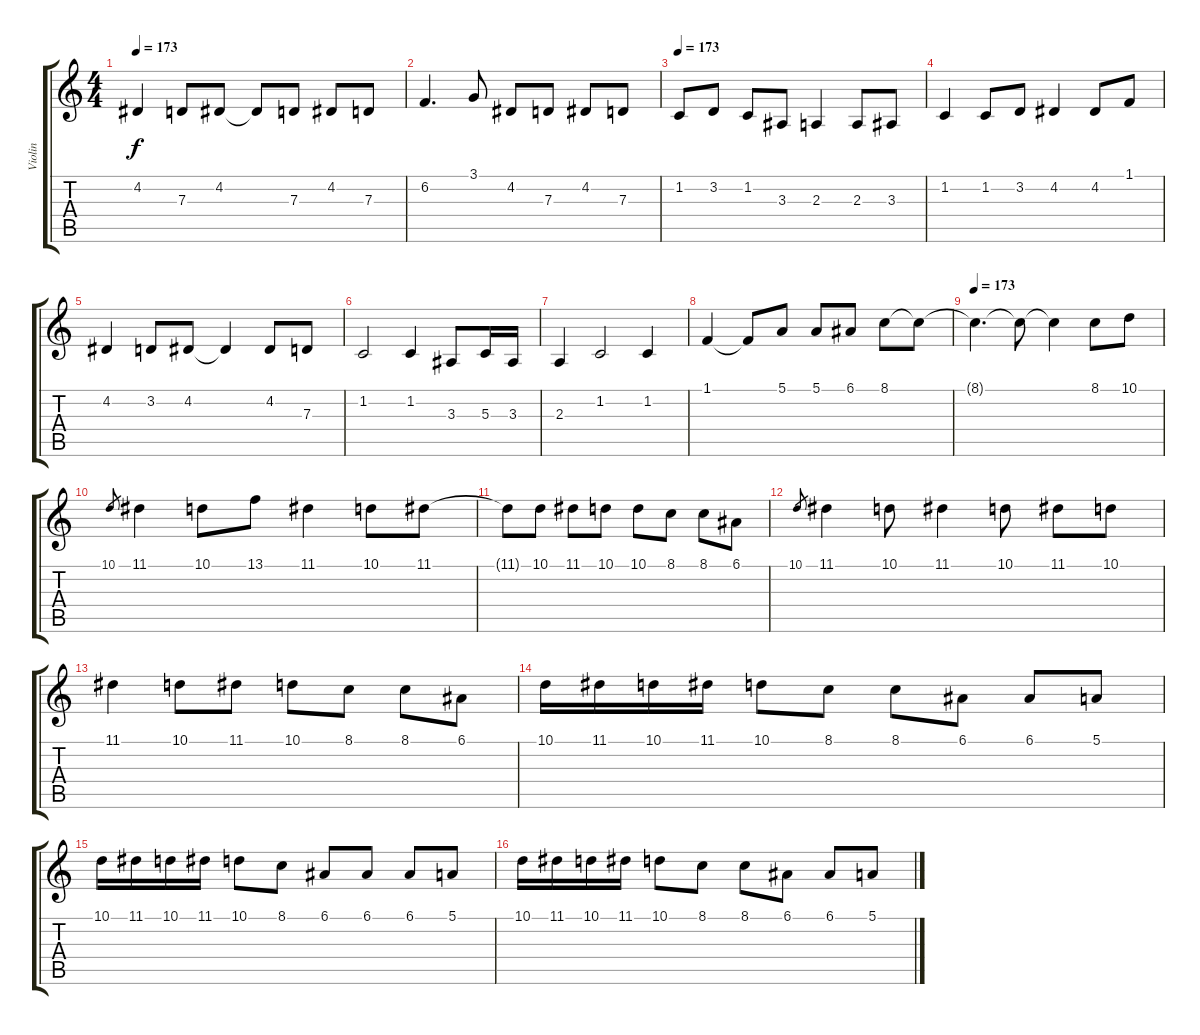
\track ("Violin" "Violin") {instrument viola}
\staff {score tabs}
\tuning (E4 B3 G3 D3 A2 E2) {hide}
\ts (4 4)
\tempo 173
\clef g2
\ks c
4.2.4{dy f} 7.3.8 4.2.8 4.2{t}.8 7.3.8 4.2.8 7.3.8 |
6.2.4{d} 3.1.8 4.2.8 7.3.8 4.2.8 7.3.8 |
\tempo 173
1.2.8 3.2.8 1.2.8 3.3.8 2.3.4 2.3.8 3.3.8 |
1.2.4 1.2.8 3.2.8 4.2.4 4.2.8 1.1.8 |
4.2.4 3.2.8 4.2.8 4.2{t}.4 4.2.8 7.3.8 |
1.2.2 1.2.4 3.3.8 5.3.16 3.3.16 |
2.3.4 1.2.2 1.2.4 |
1.1.4 1.1{t}.8 5.1.8 5.1.8 6.1.8 8.1.8 8.1{t}.8 |
\tempo 173
8.1{t}.4{d} 8.1{t}.8 8.1{t}.4 8.1.8 10.1.8 |
10.1.8{gr} 11.1.4 10.1.8 13.1.8 11.1.4 10.1.8 11.1.8 |
11.1{t}.8 10.1.8 11.1.8 10.1.8 10.1.8 8.1.8 8.1.8 6.1.8 |
10.1.8{gr} 11.1.4 10.1.8 11.1.4 10.1.8 11.1.8 10.1.8 |
11.1.4 10.1.8 11.1.8 10.1.8 8.1.8 8.1.8 6.1.8 |
10.1.16 11.1.16 10.1.16 11.1.16 10.1.8 8.1.8 8.1.8 6.1.8 6.1.8 5.1.8 |
10.1.16 11.1.16 10.1.16 11.1.16 10.1.8 8.1.8 6.1.8 6.1.8 6.1.8 5.1.8 |
10.1.16 11.1.16 10.1.16 11.1.16 10.1.8 8.1.8 8.1.8 6.1.8 6.1.8 5.1.8
